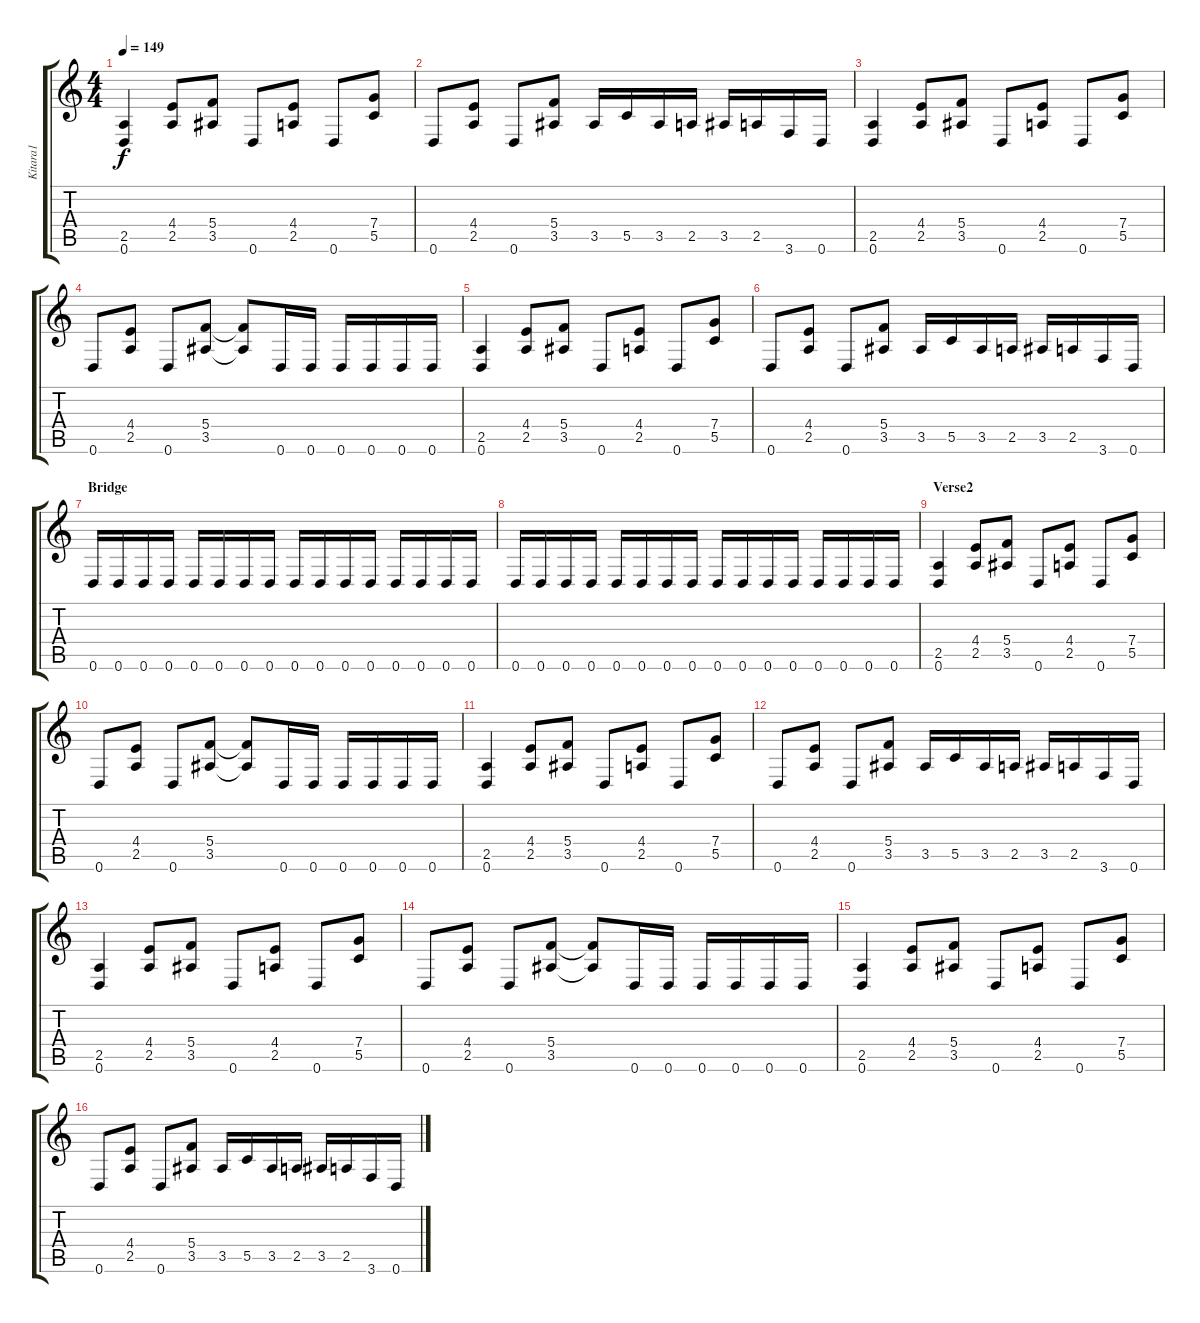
\track ("Kitara1" "Kitara1") {instrument distortionguitar}
\staff {score tabs}
\tuning (D4 A3 F3 C3 G2 D2) {hide}
\ts (4 4)
\tempo 149
\clef g2
\ks c
(2.5 0.6).4{dy f} (4.4 2.5).8 (5.4 3.5).8 0.6.8 (4.4 2.5).8 0.6.8 (7.4 5.5).8 |
0.6.8 (4.4 2.5).8 0.6.8 (5.4 3.5).8 3.5.16 5.5.16 3.5.16 2.5.16 3.5.16 2.5.16 3.6.16 0.6.16 |
(2.5 0.6).4 (4.4 2.5).8 (5.4 3.5).8 0.6.8 (4.4 2.5).8 0.6.8 (7.4 5.5).8 |
0.6.8 (4.4 2.5).8 0.6.8 (5.4 3.5).8 (5.4{t} 3.5{t}).8 0.6.16 0.6.16 0.6.16 0.6.16 0.6.16 0.6.16 |
(2.5 0.6).4 (4.4 2.5).8 (5.4 3.5).8 0.6.8 (4.4 2.5).8 0.6.8 (7.4 5.5).8 |
0.6.8 (4.4 2.5).8 0.6.8 (5.4 3.5).8 3.5.16 5.5.16 3.5.16 2.5.16 3.5.16 2.5.16 3.6.16 0.6.16 |
\section ("" "Bridge")
0.6.16 0.6.16 0.6.16 0.6.16 0.6.16 0.6.16 0.6.16 0.6.16 0.6.16 0.6.16 0.6.16 0.6.16 0.6.16 0.6.16 0.6.16 0.6.16 |
0.6.16 0.6.16 0.6.16 0.6.16 0.6.16 0.6.16 0.6.16 0.6.16 0.6.16 0.6.16 0.6.16 0.6.16 0.6.16 0.6.16 0.6.16 0.6.16 |
\section ("" "Verse2")
(2.5 0.6).4 (4.4 2.5).8 (5.4 3.5).8 0.6.8 (4.4 2.5).8 0.6.8 (7.4 5.5).8 |
0.6.8 (4.4 2.5).8 0.6.8 (5.4 3.5).8 (5.4{t} 3.5{t}).8 0.6.16 0.6.16 0.6.16 0.6.16 0.6.16 0.6.16 |
(2.5 0.6).4 (4.4 2.5).8 (5.4 3.5).8 0.6.8 (4.4 2.5).8 0.6.8 (7.4 5.5).8 |
0.6.8 (4.4 2.5).8 0.6.8 (5.4 3.5).8 3.5.16 5.5.16 3.5.16 2.5.16 3.5.16 2.5.16 3.6.16 0.6.16 |
(2.5 0.6).4 (4.4 2.5).8 (5.4 3.5).8 0.6.8 (4.4 2.5).8 0.6.8 (7.4 5.5).8 |
0.6.8 (4.4 2.5).8 0.6.8 (5.4 3.5).8 (5.4{t} 3.5{t}).8 0.6.16 0.6.16 0.6.16 0.6.16 0.6.16 0.6.16 |
(2.5 0.6).4 (4.4 2.5).8 (5.4 3.5).8 0.6.8 (4.4 2.5).8 0.6.8 (7.4 5.5).8 |
0.6.8 (4.4 2.5).8 0.6.8 (5.4 3.5).8 3.5.16 5.5.16 3.5.16 2.5.16 3.5.16 2.5.16 3.6.16 0.6.16
